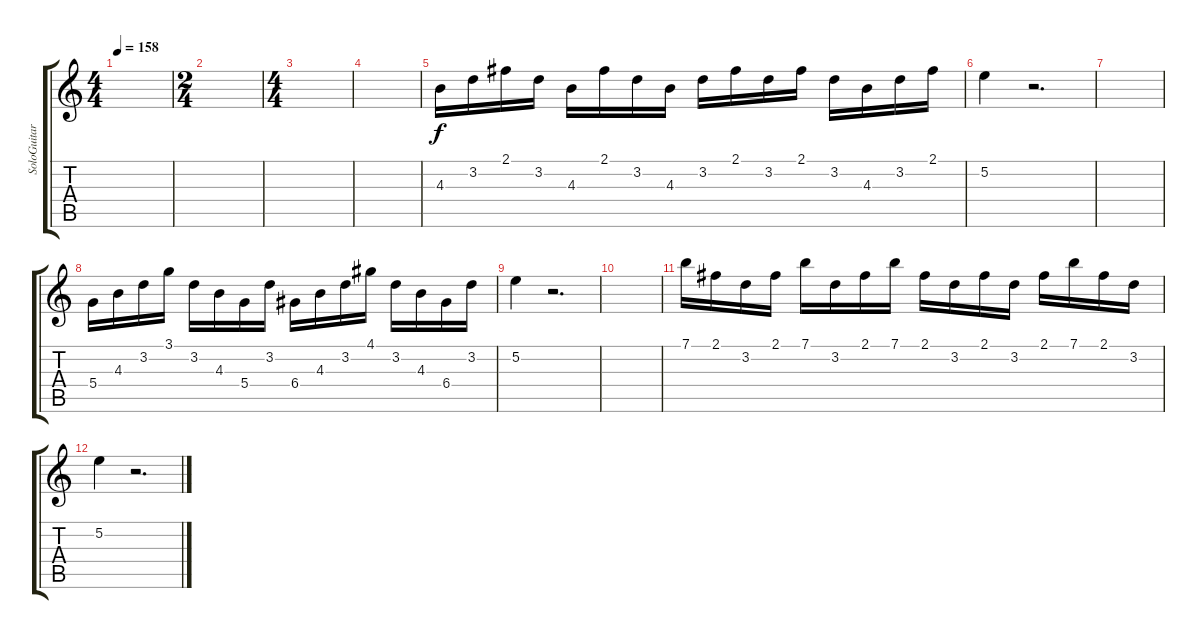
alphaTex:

\track ("SoloGuitar" "SoloGuitar") {instrument overdrivenguitar}
\staff {score tabs}
\tuning (E4 B3 G3 D3 A2 E2) {hide}
\ts (4 4)
\tempo 158
\clef g2
\ks c
|
\ts (2 4)
|
\ts (4 4)
|
|
4.3.16 3.2.16 2.1.16 3.2.16 4.3.16 2.1.16 3.2.16 4.3.16 3.2.16 2.1.16 3.2.16 2.1.16 3.2.16 4.3.16 3.2.16 2.1.16 |
5.2.4 r.2{d} |
|
5.4.16 4.3.16 3.2.16 3.1.16 3.2.16 4.3.16 5.4.16 3.2.16 6.4.16 4.3.16 3.2.16 4.1.16 3.2.16 4.3.16 6.4.16 3.2.16 |
5.2.4 r.2{d} |
|
7.1.16 2.1.16 3.2.16 2.1.16 7.1.16 3.2.16 2.1.16 7.1.16 2.1.16 3.2.16 2.1.16 3.2.16 2.1.16 7.1.16 2.1.16 3.2.16 |
5.2.4 r.2{d}
